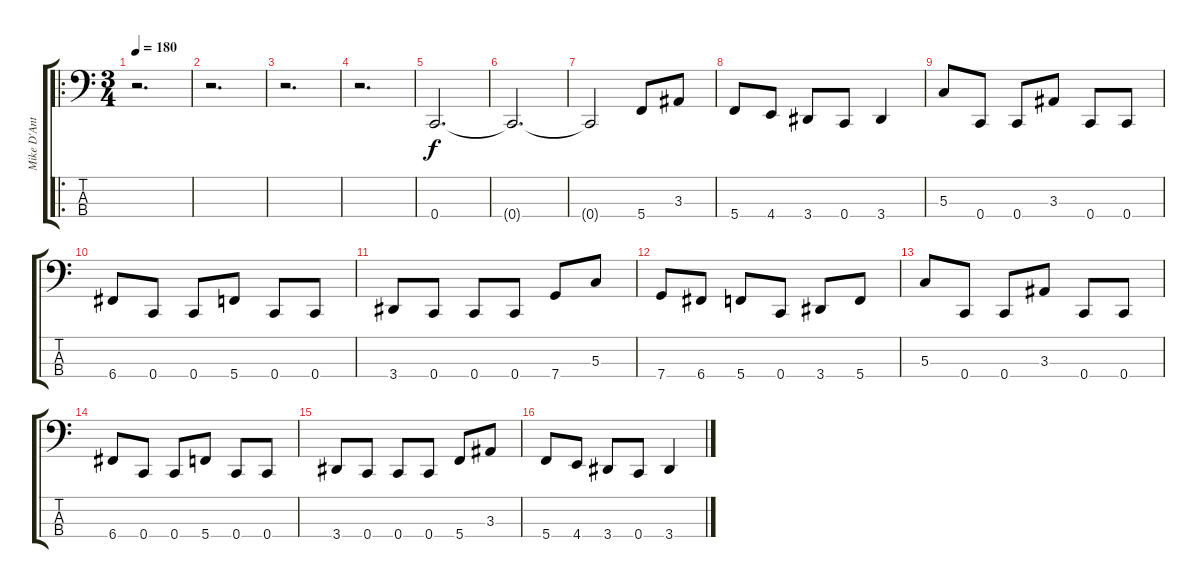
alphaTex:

\track ("Mike D'Antonio" "Mike D'Ant") {instrument electricbasspick}
\staff {score tabs}
\tuning (F2 C2 G1 C1) {hide}
\ro
\ts (3 4)
\tempo 180
\clef f4
\ks c
r.2{d dy f} |
r.2{d} |
r.2{d} |
r.2{d} |
0.4.2{d} |
0.4{t}.2{d} |
0.4{t}.2 5.4.8 3.3.8 |
5.4.8 4.4.8 3.4.8 0.4.8 3.4.4 |
5.3.8 0.4.8 0.4.8 3.3.8 0.4.8 0.4.8 |
6.4.8 0.4.8 0.4.8 5.4.8 0.4.8 0.4.8 |
3.4.8 0.4.8 0.4.8 0.4.8 7.4.8 5.3.8 |
7.4.8 6.4.8 5.4.8 0.4.8 3.4.8 5.4.8 |
5.3.8 0.4.8 0.4.8 3.3.8 0.4.8 0.4.8 |
6.4.8 0.4.8 0.4.8 5.4.8 0.4.8 0.4.8 |
3.4.8 0.4.8 0.4.8 0.4.8 5.4.8 3.3.8 |
5.4.8 4.4.8 3.4.8 0.4.8 3.4.4
